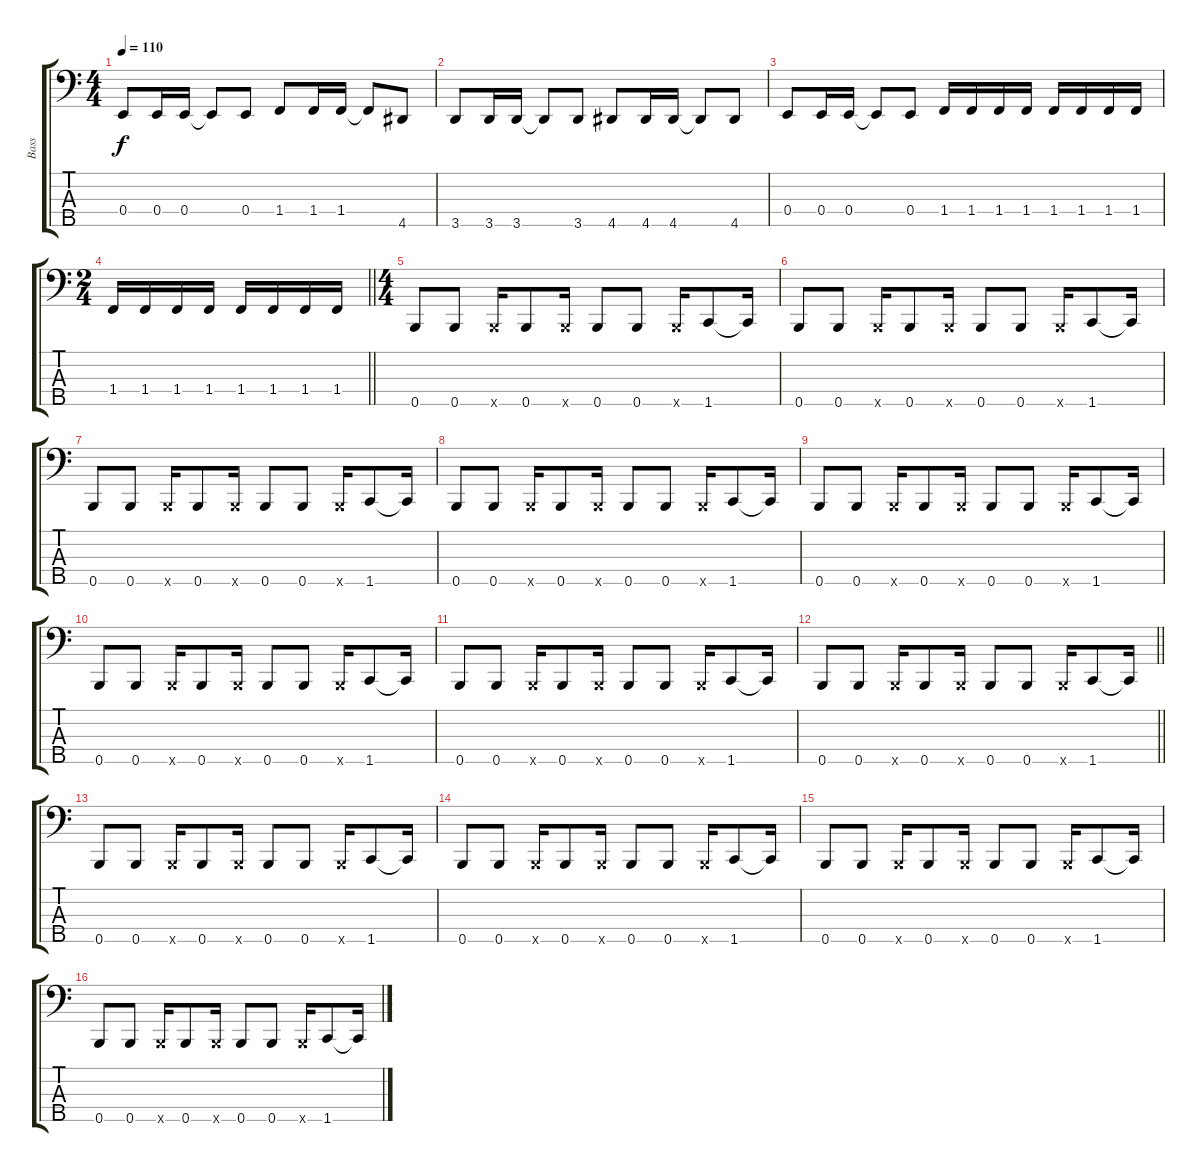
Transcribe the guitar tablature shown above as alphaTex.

\track ("Bass" "Bass") {instrument electricbasspick}
\staff {score tabs}
\tuning (G2 D2 A1 E1 B0) {hide}
\ts (4 4)
\tempo 110
\clef f4
\ks c
0.4.8{dy f} 0.4.16 0.4.16 0.4{t}.8 0.4.8 1.4.8 1.4.16 1.4.16 1.4{t}.8 4.5.8 |
3.5.8 3.5.16 3.5.16 3.5{t}.8 3.5.8 4.5.8 4.5.16 4.5.16 4.5{t}.8 4.5.8 |
0.4.8 0.4.16 0.4.16 0.4{t}.8 0.4.8 1.4.16 1.4.16 1.4.16 1.4.16 1.4.16 1.4.16 1.4.16 1.4.16 |
\ts (2 4)
\barLineRight lightlight
1.4.16 1.4.16 1.4.16 1.4.16 1.4.16 1.4.16 1.4.16 1.4.16 |
\ts (4 4)
0.5.8 0.5.8 0.5{x}.16 0.5.8 0.5{x}.16 0.5.8 0.5.8 0.5{x}.16 1.5.8 1.5{t}.16 |
0.5.8 0.5.8 0.5{x}.16 0.5.8 0.5{x}.16 0.5.8 0.5.8 0.5{x}.16 1.5.8 1.5{t}.16 |
0.5.8 0.5.8 0.5{x}.16 0.5.8 0.5{x}.16 0.5.8 0.5.8 0.5{x}.16 1.5.8 1.5{t}.16 |
0.5.8 0.5.8 0.5{x}.16 0.5.8 0.5{x}.16 0.5.8 0.5.8 0.5{x}.16 1.5.8 1.5{t}.16 |
0.5.8 0.5.8 0.5{x}.16 0.5.8 0.5{x}.16 0.5.8 0.5.8 0.5{x}.16 1.5.8 1.5{t}.16 |
0.5.8 0.5.8 0.5{x}.16 0.5.8 0.5{x}.16 0.5.8 0.5.8 0.5{x}.16 1.5.8 1.5{t}.16 |
0.5.8 0.5.8 0.5{x}.16 0.5.8 0.5{x}.16 0.5.8 0.5.8 0.5{x}.16 1.5.8 1.5{t}.16 |
\barLineRight lightlight
0.5.8 0.5.8 0.5{x}.16 0.5.8 0.5{x}.16 0.5.8 0.5.8 0.5{x}.16 1.5.8 1.5{t}.16 |
0.5.8 0.5.8 0.5{x}.16 0.5.8 0.5{x}.16 0.5.8 0.5.8 0.5{x}.16 1.5.8 1.5{t}.16 |
0.5.8 0.5.8 0.5{x}.16 0.5.8 0.5{x}.16 0.5.8 0.5.8 0.5{x}.16 1.5.8 1.5{t}.16 |
0.5.8 0.5.8 0.5{x}.16 0.5.8 0.5{x}.16 0.5.8 0.5.8 0.5{x}.16 1.5.8 1.5{t}.16 |
0.5.8 0.5.8 0.5{x}.16 0.5.8 0.5{x}.16 0.5.8 0.5.8 0.5{x}.16 1.5.8 1.5{t}.16
